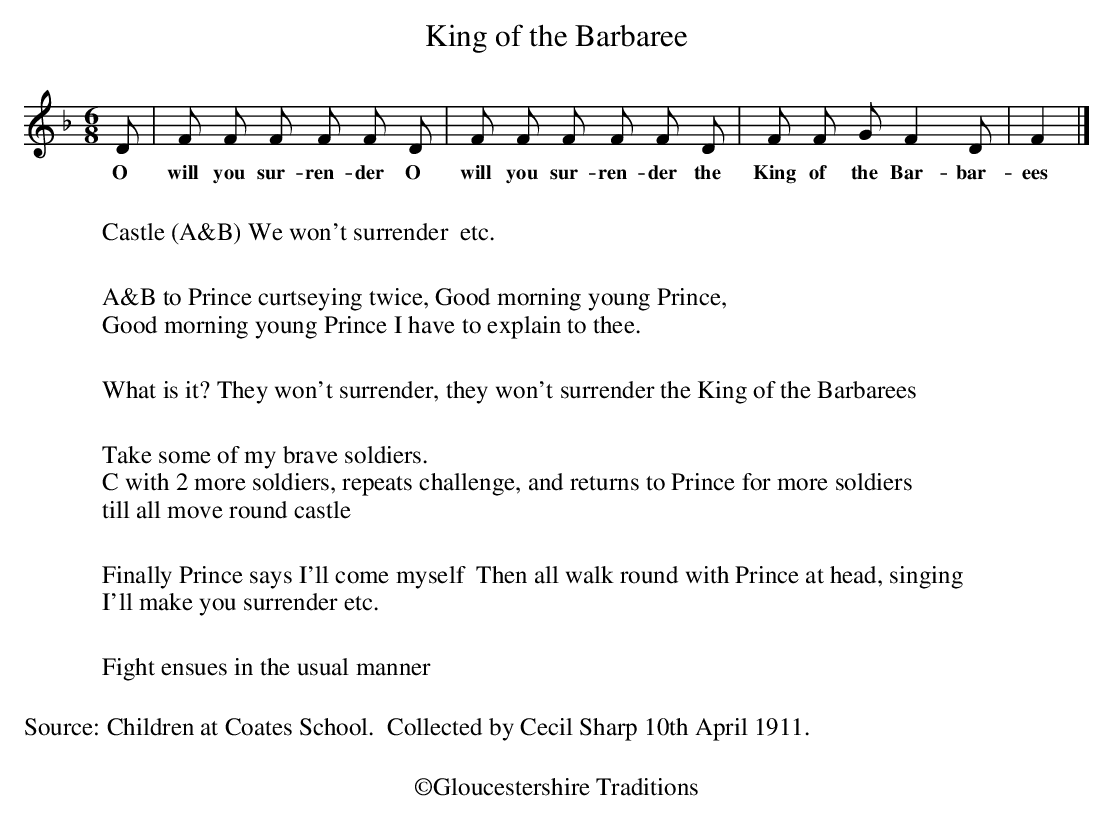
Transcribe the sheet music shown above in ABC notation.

X:1
T: King of the Barbaree
M: 6/8
L:  1/8
K: F
D | F F F F F D | F F F F F D | F F GF2D |  F2|]
w: O will you sur-ren-der O will you sur-ren-der the King of the Bar-bar-ees
W:
W: Castle (A&B) We won't surrender  etc.
%%text
W:
W:A&B to Prince curtseying twice, Good morning young Prince,
W: Good morning young Prince I have to explain to thee.
%%text
W:
W:What is it? They won't surrender, they won't surrender the King of the Barbarees
%%text
W:
W:Take some of my brave soldiers.
W:C with 2 more soldiers, repeats challenge, and returns to Prince for more soldiers
W:till all move round castle
%%text
W:
W:Finally Prince says I'll come myself  Then all walk round with Prince at head, singing
W: I'll make you surrender etc.
%%text
W:
W: Fight ensues in the usual manner
%%text
W:
